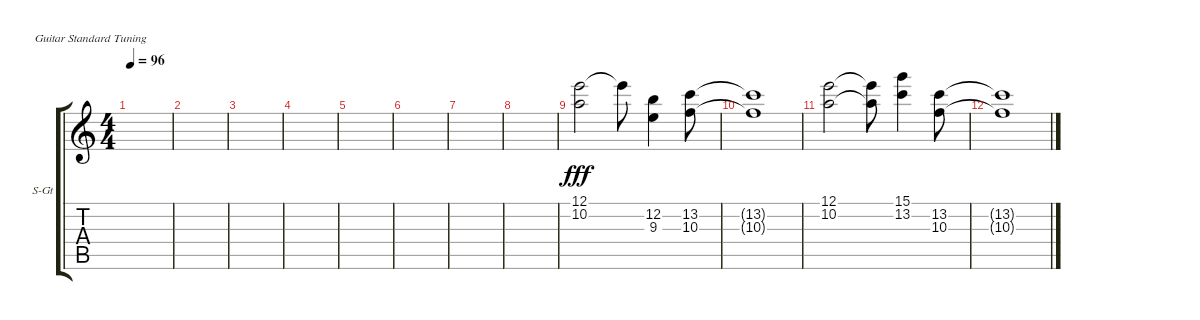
\defaultSystemsLayout 4
\bracketExtendMode groupsimilarinstruments
\firstSystemTrackNameOrientation horizontal
\otherSystemsTrackNameOrientation horizontal
\track ("Keyboard" "S-Gt") {instrument acousticguitarsteel}
\staff {score tabs}
\tuning (E4 B3 G3 D3 A2 E2)
\ts (4 4)
\tempo 96
\clef g2
\ks c
|
|
|
|
|
|
|
|
(12.1 10.2).2{dy fff} 12.1{t}.8 (12.2 9.3).4 (10.3 13.2).8 |
(10.3{t} 13.2{t}).1 |
(12.1 10.2).2 (12.1{t} 10.2{t}).8 (13.2 15.1).4 (13.2 10.3).8 |
(13.2{t} 10.3{t}).1
